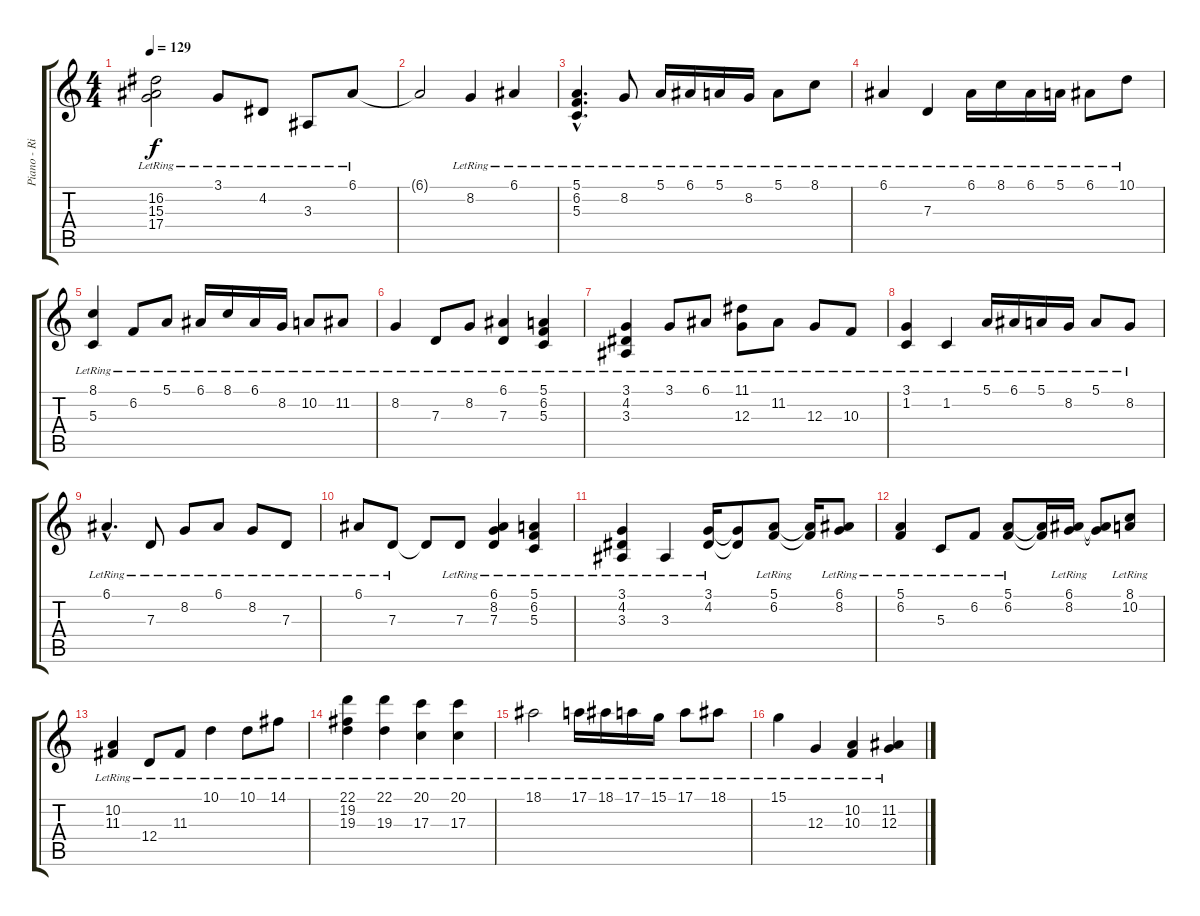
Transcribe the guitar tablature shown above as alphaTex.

\track ("Piano - Right" "Piano - Ri") {instrument brightacousticpiano}
\staff {score tabs}
\tuning (E4 B3 G3 D3 A2 E2) {hide}
\ts (4 4)
\tempo 129
\clef g2
\ks c
(16.2{lr} 15.3{lr} 17.4{lr}).2{dy f} 3.1{lr}.8 4.2{lr}.8 3.3{lr}.8 6.1{lr}.8 |
6.1{t}.2 8.2{lr}.4 6.1{lr}.4 |
(5.1{hac lr} 6.2{hac lr} 5.3{hac lr}).4{d} 8.2{lr}.8 5.1{lr}.16 6.1{lr}.16 5.1{lr}.16 8.2{lr}.16 5.1{lr}.8 8.1{lr}.8 |
6.1{lr}.4 7.3{lr}.4 6.1{lr}.16 8.1{lr}.16 6.1{lr}.16 5.1{lr}.16 6.1{lr}.8 10.1{lr}.8 |
(8.1{lr} 5.3{lr}).4 6.2{lr}.8 5.1{lr}.8 6.1{lr}.16 8.1{lr}.16 6.1{lr}.16 8.2{lr}.16 10.2{lr}.8 11.2{lr}.8 |
8.2{lr}.4 7.3{lr}.8 8.2{lr}.8 (6.1{lr} 7.3{lr}).4 (5.1{lr} 6.2{lr} 5.3{lr}).4 |
(3.1{lr} 4.2{lr} 3.3{lr}).4 3.1{lr}.8 6.1{lr}.8 (11.1{lr} 12.3{lr}).8 11.2{lr}.8 12.3{lr}.8 10.3{lr}.8 |
(3.1{lr} 1.2{lr}).4 1.2{lr}.4 5.1{lr}.16 6.1{lr}.16 5.1{lr}.16 8.2{lr}.16 5.1{lr}.8 8.2{lr}.8 |
6.1{hac lr}.4{d} 7.3{lr}.8 8.2{lr}.8 6.1{lr}.8 8.2{lr}.8 7.3{lr}.8 |
6.1{lr}.8 7.3{lr}.8 7.3{t}.8 7.3{lr}.8 (6.1{lr} 8.2{lr} 7.3{lr}).4 (5.1{lr} 6.2{lr} 5.3{lr}).4 |
(3.1{lr} 4.2{lr} 3.3{lr}).4 3.3{lr}.4 (3.1{lr} 4.2{lr}).16 (3.1{t} 4.2{t}).8 (5.1{lr} 6.2{lr}).8 (5.1{t} 6.2{t}).16 (6.1{lr} 8.2{lr}).8 |
(5.1{lr} 6.2{lr}).4 5.3{lr}.8 6.2{lr}.8 (5.1{lr} 6.2{lr}).8 (5.1{t} 6.2{t}).16 (6.1{lr} 8.2{lr}).16 (6.1{t} 8.2{t}).8 (8.1{lr} 10.2{lr}).8 |
(10.2{lr} 11.3{lr}).4 12.4{lr}.8 11.3{lr}.8 10.1{lr}.4 10.1{lr}.8 14.1{lr}.8 |
(22.1{lr} 19.2{lr} 19.3{lr}).4 (22.1{lr} 19.3{lr}).4 (20.1{lr} 17.3{lr}).4 (20.1{lr} 17.3{lr}).4 |
\section ("" "")
18.1{lr}.2 17.1{lr}.16 18.1{lr}.16 17.1{lr}.16 15.1{lr}.16 17.1{lr}.8 18.1{lr}.8 |
15.1{lr}.4 12.3{lr}.4 (10.2{lr} 10.3{lr}).4 (11.2{lr} 12.3{lr}).4
